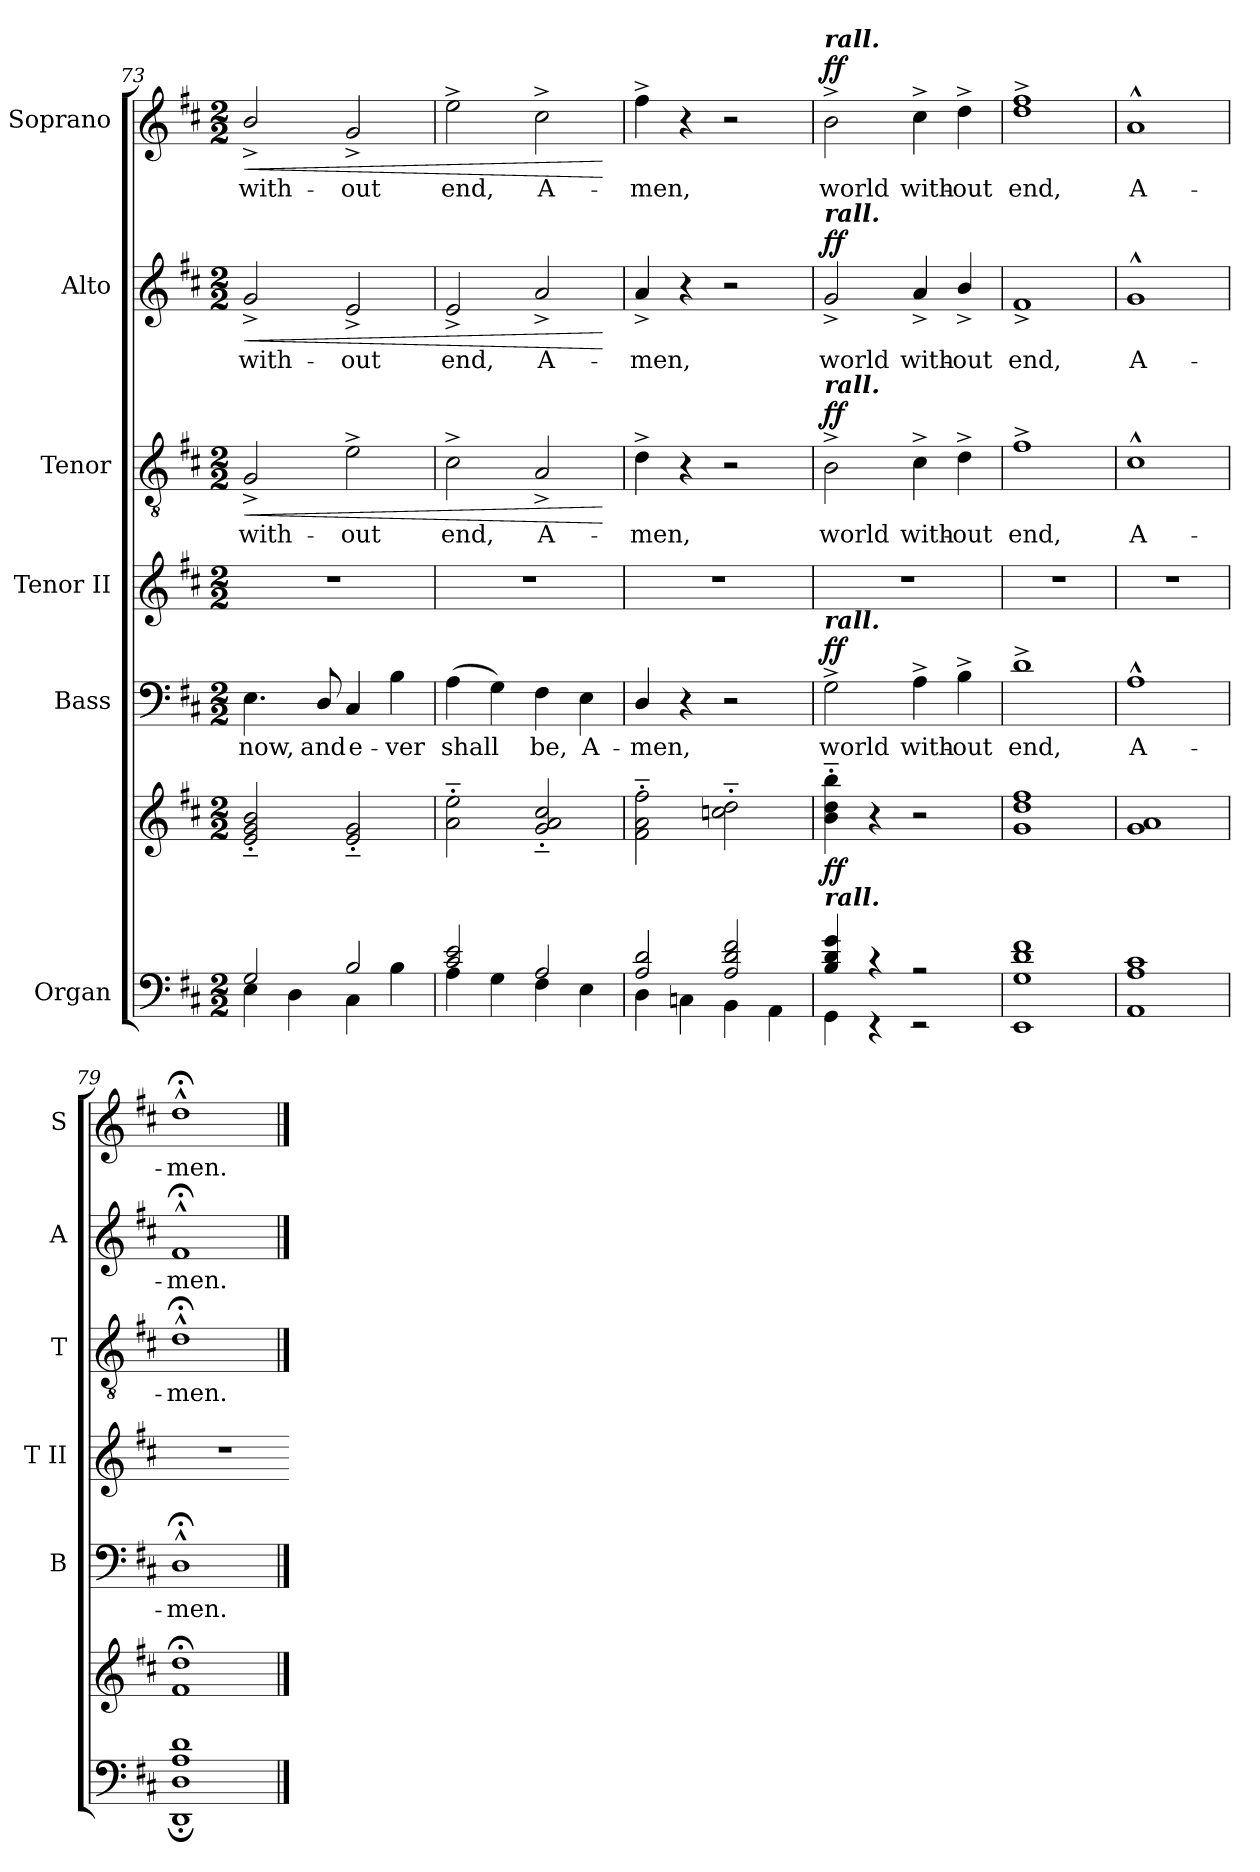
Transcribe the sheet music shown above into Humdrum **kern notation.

**kern	**kern	**dynam	**kern	**text	**dynam	**kern	**kern	**text	**dynam	**kern	**text	**dynam	**kern	**text	**dynam
*part6	*part6	*part6	*part5	*part5	*part5	*part4	*part3	*part3	*part3	*part2	*part2	*part2	*part1	*part1	*part1
*staff7	*staff6	*staff6/7	*staff5	*staff5	*staff5	*staff4	*staff3	*staff3	*staff3	*staff2	*staff2	*staff2	*staff1	*staff1	*staff1
*I"Organ	*	*	*I"Bass	*	*	*I"Tenor II	*I"Tenor	*	*	*I"Alto	*	*	*I"Soprano	*	*
*	*	*	*I'B	*	*	*I'T II	*I'T	*	*	*I'A	*	*	*I'S	*	*
!!LO:LB:g=z
*clefF4	*clefG2	*	*clefF4	*	*	*clefG2	*clefGv2	*	*	*clefG2	*	*	*clefG2	*	*
*k[f#c#]	*k[f#c#]	*	*k[f#c#]	*	*	*k[f#c#]	*k[f#c#]	*	*	*k[f#c#]	*	*	*k[f#c#]	*	*
*D:	*D:	*	*D:	*	*	*D:	*D:	*	*	*D:	*	*	*D:	*	*
*M2/2	*M2/2	*	*M2/2	*	*	*M2/2	*M2/2	*	*	*M2/2	*	*	*M2/2	*	*
=73	=73	=73	=73	=73	=73	=73	=73	=73	=73	=73	=73	=73	=73	=73	=73
*^	*	*	*	*	*	*	*	*	*	*	*	*	*	*	*
!	!	!	!	!	!LO:LY:b	!	!	!	!LO:LY:b	!LO:HP:b	!	!LO:LY:b	!LO:HP:b	!	!LO:LY:b	!LO:HP:b
2G/	4E\	2e'~ 2g'~ 2b'~	.	4.E	now,	.	1r	2G^	with-	<	2g^	with-	<	2b^/	with-	<
.	4D\	.	.	.	.	.	.	.	.	.	.	.	.	.	.	.
!	!	!	!	!	!LO:LY:b	!	!	!	!	!	!	!	!	!	!	!
.	.	.	.	8D/	and	.	.	.	.	.	.	.	.	.	.	.
!	!	!	!	!	!LO:LY:b	!	!	!	!LO:LY:b	!	!	!LO:LY:b	!	!	!LO:LY:b	!
2B/	4C#\	2e'~ 2g'~	.	4C#	e-	.	.	2e^	-out	.	2e^	-out	.	2g^	-out	.
!	!	!	!	!	!LO:LY:b	!	!	!	!	!	!	!	!	!	!	!
.	4B\	.	.	4B	-ver	.	.	.	.	.	.	.	.	.	.	.
=74	=74	=74	=74	=74	=74	=74	=74	=74	=74	=74	=74	=74	=74	=74	=74	=74
!	!	!	!	!	!LO:LY:b	!	!	!	!LO:LY:b	!	!	!LO:LY:b	!	!	!LO:LY:b	!
2c#/ 2e/	4A\	2a'~ 2ee'~	.	(>4A	shall	.	1r	2c#^	end,	.	2e^	end,	.	2ee^	end,	.
.	4G\	.	.	4G)	.	.	.	.	.	.	.	.	.	.	.	.
!	!	!	!	!	!LO:LY:b	!	!	!	!LO:LY:b	!	!	!LO:LY:b	!	!	!LO:LY:b	!
2A/	4F#\	2g'~ 2a'~ 2cc#'~	.	4F#	be,	.	.	2A^	A-	.	2a^	A-	.	2cc#^	A-	.
!	!	!	!	!	!LO:LY:b	!	!	!	!	!	!	!	!	!	!	!
.	4E\	.	.	4E	A-	.	.	.	.	.	.	.	.	.	.	.
*v	*v	*	*	*	*	*	*	*	*	*	*	*	*	*	*	*
.	.	.	.	.	.	.	.	.	[	.	.	[	.	.	[
=75	=75	=75	=75	=75	=75	=75	=75	=75	=75	=75	=75	=75	=75	=75	=75
*^	*	*	*	*	*	*	*	*	*	*	*	*	*	*	*
!	!	!	!	!	!LO:LY:b	!	!	!	!LO:LY:b	!	!	!LO:LY:b	!	!	!LO:LY:b	!
2A/ 2d/	4D\	2f#'~ 2a'~ 2ff#'~	.	4D/	-men,	.	1r	4d^	-men,	.	4a^	-men,	.	4ff#^	-men,	.
.	4Cn\	.	.	4r	.	.	.	4r	.	.	4r	.	.	4r	.	.
2A/ 2d/ 2f#/	4BB\	2ccn'~ 2dd'~	.	2r	.	.	.	2r	.	.	2r	.	.	2r	.	.
.	4AA\	.	.	.	.	.	.	.	.	.	.	.	.	.	.	.
=76	=76	=76	=76	=76	=76	=76	=76	=76	=76	=76	=76	=76	=76	=76	=76	=76
!	!	!	!	!	!	!	!	!	!	!	!	!	!	!LO:TX:a:Bi:t=rall.	!	!
!	!	!	!	!	!	!	!	!	!	!	!LO:TX:a:Bi:t=rall.	!	!	!	!	!
!	!	!	!	!	!	!	!	!LO:TX:a:Bi:t=rall.	!	!	!	!	!	!	!	!
!	!	!	!	!LO:TX:a:Bi:t=rall.	!	!	!	!	!	!	!	!	!	!	!	!
!LO:TX:a:Bi:t=rall.	!	!	!	!	!	!	!	!	!	!	!	!	!	!	!	!
!	!	!	!LO:DY:b	!	!LO:LY:b	!LO:DY:b	!	!	!LO:LY:b	!LO:DY:b	!	!LO:LY:b	!LO:DY:b	!	!LO:LY:b	!LO:DY:b
4B/ 4d/ 4g/	4GG\	4b'~ 4dd'~ 4bb'~	ff	2G^	world	ff	1r	2B^	world	ff	2g^	world	ff	2b^	world	ff
4r	4r	4r	.	.	.	.	.	.	.	.	.	.	.	.	.	.
!	!	!	!	!	!LO:LY:b	!	!	!	!LO:LY:b	!	!	!LO:LY:b	!	!	!LO:LY:b	!
2r	2r	2r	.	4A^	with-	.	.	4c#^	with-	.	4a^	with-	.	4cc#^	with-	.
!	!	!	!	!	!LO:LY:b	!	!	!	!LO:LY:b	!	!	!LO:LY:b	!	!	!LO:LY:b	!
.	.	.	.	4B^	-out	.	.	4d^	-out	.	4b^/	-out	.	4dd^	-out	.
=77	=77	=77	=77	=77	=77	=77	=77	=77	=77	=77	=77	=77	=77	=77	=77	=77
!	!	!	!	!	!LO:LY:b	!	!	!	!LO:LY:b	!	!	!LO:LY:b	!	!	!LO:LY:b	!
1G/ 1d/ 1f#/	1EE\	1g 1dd 1ff#	.	1d^	end,	.	1r	1f#^	end,	.	1f#^	end,	.	1dd^ 1ff#^	end,	.
=78	=78	=78	=78	=78	=78	=78	=78	=78	=78	=78	=78	=78	=78	=78	=78	=78
!	!	!	!	!	!LO:LY:b	!	!	!	!LO:LY:b	!	!	!LO:LY:b	!	!	!LO:LY:b	!
1A/ 1c#/	1AA\	1g 1a	.	1A^^/	A-	.	1r	1c#^^/	A-	.	1g^^	A-	.	1a^^	A-	.
=79	=79	=79	=79	=79	=79	=79	=79	=79	=79	=79	=79	=79	=79	=79	=79	=79
!	!	!	!	!	!LO:LY:b	!	!	!	!LO:LY:b	!	!	!LO:LY:b	!	!	!LO:LY:b	!
1D/ 1A/ 1d/	1DD;\	1f#;< 1dd;<	.	1D;<^^/	-men.	.	1r	1d;<^^/	-men.	.	1f#;<^^	-men.	.	1dd;<^^/	-men.	.
*v	*v	*	*	*	*	*	*	*	*	*	*	*	*	*	*	*
==	==	==	==	==	==	=	==	==	==	==	==	==	==	==	==
*-	*-	*-	*-	*-	*-	*-	*-	*-	*-	*-	*-	*-	*-	*-	*-
